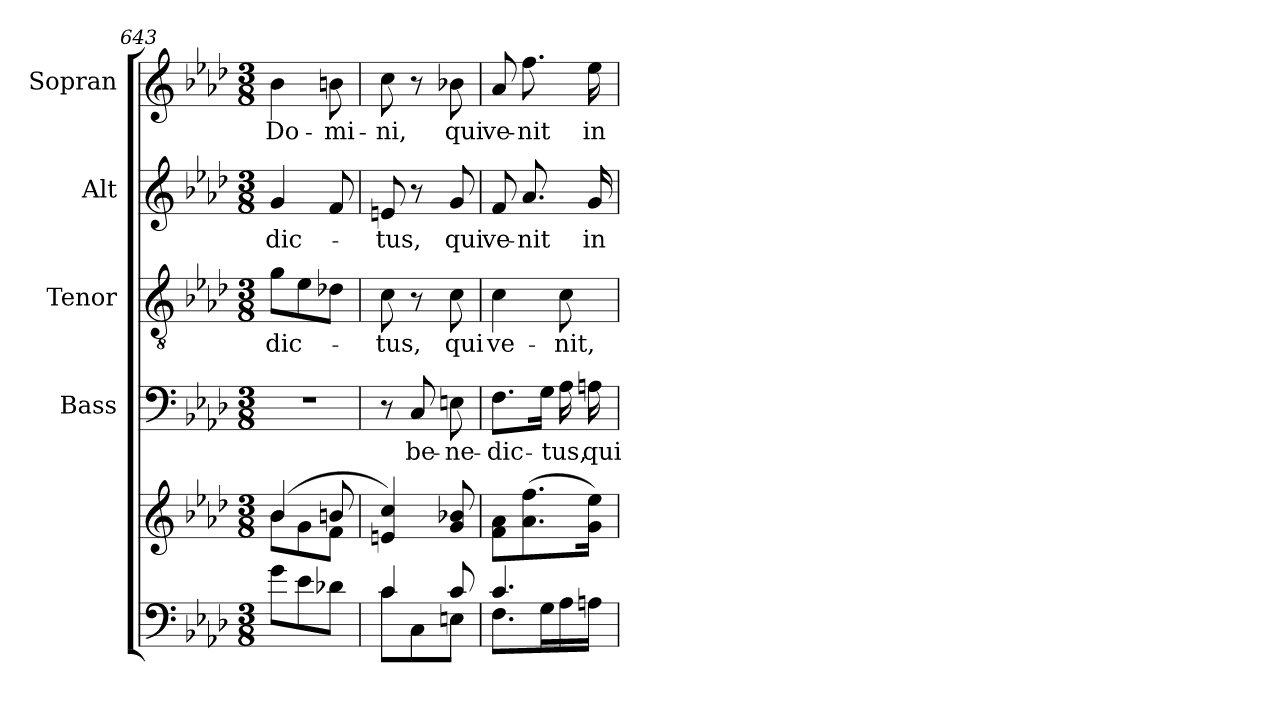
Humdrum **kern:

**kern	**kern	**kern	**text	**kern	**text	**kern	**text	**kern	**text
*part5	*part5	*part4	*part4	*part3	*part3	*part2	*part2	*part1	*part1
*staff6	*staff5	*staff4	*staff4	*staff3	*staff3	*staff2	*staff2	*staff1	*staff1
*	*	*I"Bass	*	*I"Tenor	*	*I"Alt	*	*I"Sopran	*
*	*	*I'B.	*	*I'T.	*	*I'A.	*	*I'S.	*
*clefF4	*clefG2	*clefF4	*	*clefGv2	*	*clefG2	*	*clefG2	*
*k[b-e-a-d-]	*k[b-e-a-d-]	*k[b-e-a-d-]	*	*k[b-e-a-d-]	*	*k[b-e-a-d-]	*	*k[b-e-a-d-]	*
*A-:	*A-:	*A-:	*	*A-:	*	*A-:	*	*A-:	*
*M3/8	*M3/8	*M3/8	*	*M3/8	*	*M3/8	*	*M3/8	*
=643	=643	=643	=643	=643	=643	=643	=643	=643	=643
*	*^	*	*	*	*	*	*	*	*
!	!	!	!	!	!	!LO:LY:b	!	!LO:LY:b	!	!LO:LY:b
8g\L	(4b-/	8b-\L	4.r	.	8g\L	-dic-	4g/	-dic-	4b-\	Do-
8e-\	.	8g\	.	.	8e-\	.	.	.	.	.
!	!	!	!	!	!	!	!	!	!	!LO:LY:b
8d-X\J	8bn/	8f\J	.	.	8d-X\J	.	8f/	.	8bn\	-mi-
=644	=644	=644	=644	=644	=644	=644	=644	=644	=644	=644
*^	*	*	*	*	*	*	*	*	*	*
!	!	!	!	!	!	!	!LO:LY:b	!	!LO:LY:b	!	!LO:LY:b
*	*	*v	*v	*	*	*	*	*	*	*	*
4c/	8c\L	4en/ 4cc/)	8r	.	8c\	-tus,	8en/	-tus,	8cc\	-ni,
!	!	!	!	!LO:LY:b	!	!	!	!	!	!
.	8C\	.	8C/	be-	8r	.	8r	.	8r	.
!	!	!	!	!LO:LY:b	!	!LO:LY:b	!	!LO:LY:b	!	!LO:LY:b
8c/	8En\J	8g/ 8b-X/	8En\	-ne-	8c\	qui	8g/	qui	8b-X\	qui
=645	=645	=645	=645	=645	=645	=645	=645	=645	=645	=645
!	!	!	!	!LO:LY:b	!	!LO:LY:b	!	!LO:LY:b	!	!LO:LY:b
4.c/	8.F\L	8f\ 8a-\L	8.F\L	-dic-	4c\	ve-	8f/	ve-	8a-/	ve-
!	!	!	!	!	!	!	!	!LO:LY:b	!	!LO:LY:b
.	.	(>8.a-\ 8.ff\	.	.	.	.	8.a-/	-nit	8.ff\	-nit
.	16G\L	.	16G\Jk	.	.	.	.	.	.	.
!	!	!	!	!LO:LY:b	!	!LO:LY:b	!	!	!	!
.	16A-\	.	16A-\	-tus,	8c\	-nit,	.	.	.	.
!	!	!	!	!LO:LY:b	!	!	!	!LO:LY:b	!	!LO:LY:b
.	16An\JJ	16g\ 16ee-\Jk)	16An\	qui	.	.	16g/	in	16ee-\	in
*v	*v	*	*	*	*	*	*	*	*	*
=	=	=	=	=	=	=	=	=	=
*-	*-	*-	*-	*-	*-	*-	*-	*-	*-
